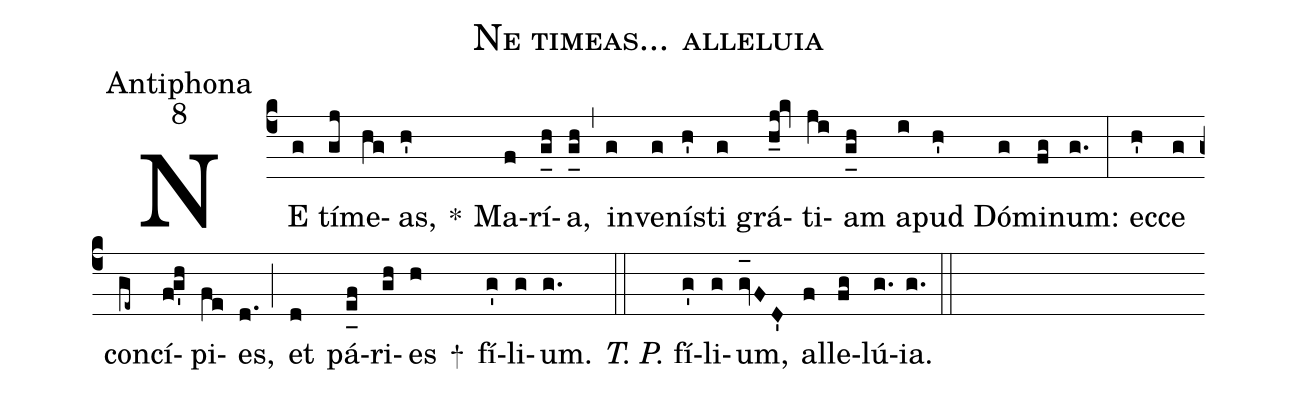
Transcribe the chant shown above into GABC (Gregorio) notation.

name:Ne timeas... alleluia;
office-part:Antiphona;
mode:8;
%%
(c4) NE(g) tí(gj)me(hg)as,(h') *() Ma(f)rí(g_[uh:l]h)a,(g_[uh:l]h) (,) in(g)ve(g)ní(h')sti(g) grá(h_j!kv)ti(ji)am(g_[uh:l]h) a(i)pud(h') Dó(g)mi(fg)num:(g.) (:) ec(h')ce(g) con(ge~)cí(fg'h)pi(fe)es,(d.) (;) et(d) pá(e_[uh:l]f)ri(gh)es(h) +() fí(g')li(g)um.(g.) (::) <i>T. P.</i> fí(g')li(g)um,(gv_[oh:h]FD') al(f)le(fg)lú(g.){ia}.(g.) (::)
%<eu>E(j) u(j) o(i) u(j) a(h) e.</eu>(g.) (::)
